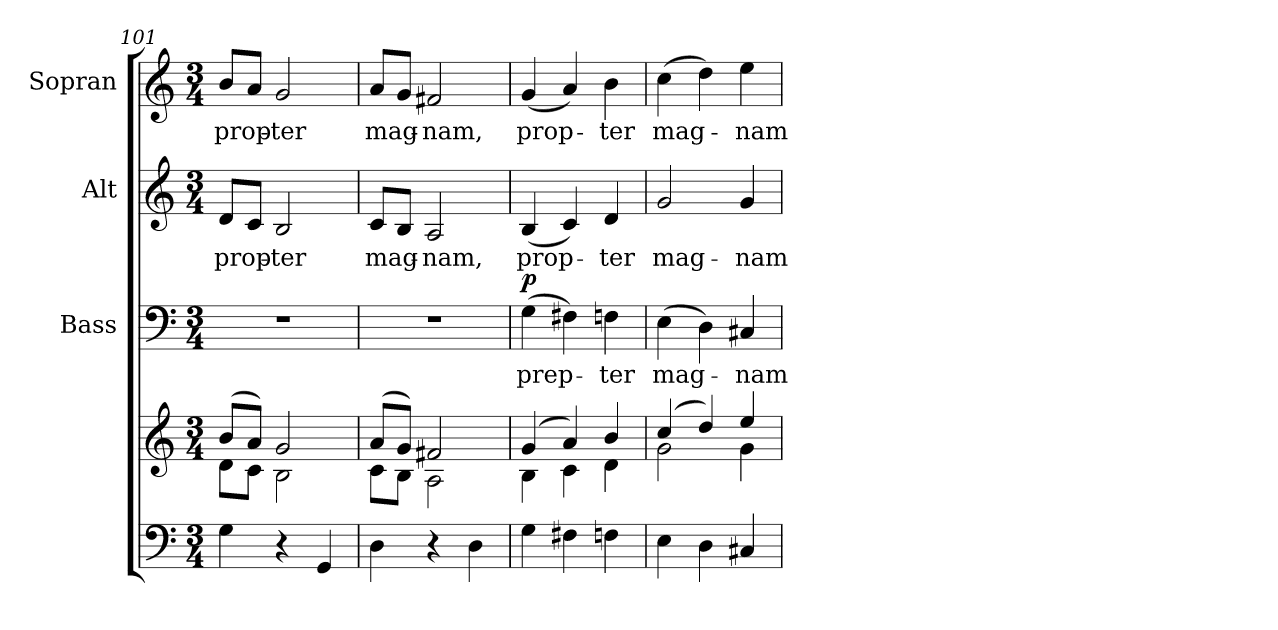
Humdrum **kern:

**kern	**kern	**kern	**text	**dynam	**kern	**text	**kern	**text
*part4	*part4	*part3	*part3	*part3	*part2	*part2	*part1	*part1
*staff5	*staff4	*staff3	*staff3	*staff3	*staff2	*staff2	*staff1	*staff1
*	*	*I"Bass	*	*	*I"Alt	*	*I"Sopran	*
*	*	*I'B.	*	*	*I'A.	*	*I'S.	*
*clefF4	*clefG2	*clefF4	*	*	*clefG2	*	*clefG2	*
*k[]	*k[]	*k[]	*	*	*k[]	*	*k[]	*
*C:	*C:	*C:	*	*	*C:	*	*C:	*
*M3/4	*M3/4	*M3/4	*	*	*M3/4	*	*M3/4	*
=101	=101	=101	=101	=101	=101	=101	=101	=101
*	*^	*	*	*	*	*	*	*
!	!	!	!	!	!	!	!LO:LY:b	!	!LO:LY:b
4G\	(>8b/L	8d\L	2.r	.	.	8d/L	prop-	8b/L	prop-
.	8a/J)	8c\J	.	.	.	8c/J	.	8a/J	.
!	!	!	!	!	!	!	!LO:LY:b	!	!LO:LY:b
4r	2g/	2B\	.	.	.	2B/	-ter	2g/	-ter
4GG/	.	.	.	.	.	.	.	.	.
=102	=102	=102	=102	=102	=102	=102	=102	=102	=102
!	!	!	!	!	!	!	!LO:LY:b	!	!LO:LY:b
4D\	(>8a/L	8c\L	2.r	.	.	8c/L	mag-	8a/L	mag-
.	8g/J)	8B\J	.	.	.	8B/J	.	8g/J	.
!	!	!	!	!	!	!	!LO:LY:b	!	!LO:LY:b
4r	2f#X/	2A\	.	.	.	2A/	-nam,	2f#X/	-nam,
4D\	.	.	.	.	.	.	.	.	.
!!LO:LB:g=z
=103	=103	=103	=103	=103	=103	=103	=103	=103	=103
!	!	!	!	!LO:LY:b	!LO:DY:a	!	!LO:LY:b	!	!LO:LY:b
4G\	(4g/	4B\	(>4G\	prep-	p	(<4B/	prop-	(<4g/	prop-
4F#X\	4a/)	4c\	4F#X\)	.	.	4c/)	.	4a/)	.
!	!	!	!	!LO:LY:b	!	!	!LO:LY:b	!	!LO:LY:b
4Fn\	4b/	4d\	4Fn\	-ter	.	4d/	-ter	4b\	-ter
=104	=104	=104	=104	=104	=104	=104	=104	=104	=104
!	!	!	!	!LO:LY:b	!	!	!LO:LY:b	!	!LO:LY:b
4E\	(4cc/	2g\	(>4E\	mag-	.	2g/	mag-	(>4cc\	mag-
4D\	4dd/)	.	4D\)	.	.	.	.	4dd\)	.
!	!	!	!	!LO:LY:b	!	!	!LO:LY:b	!	!LO:LY:b
4C#X/	4ee/	4g\	4C#X/	-nam	.	4g/	-nam	4ee\	-nam
*	*v	*v	*	*	*	*	*	*	*
=	=	=	=	=	=	=	=	=
*-	*-	*-	*-	*-	*-	*-	*-	*-
